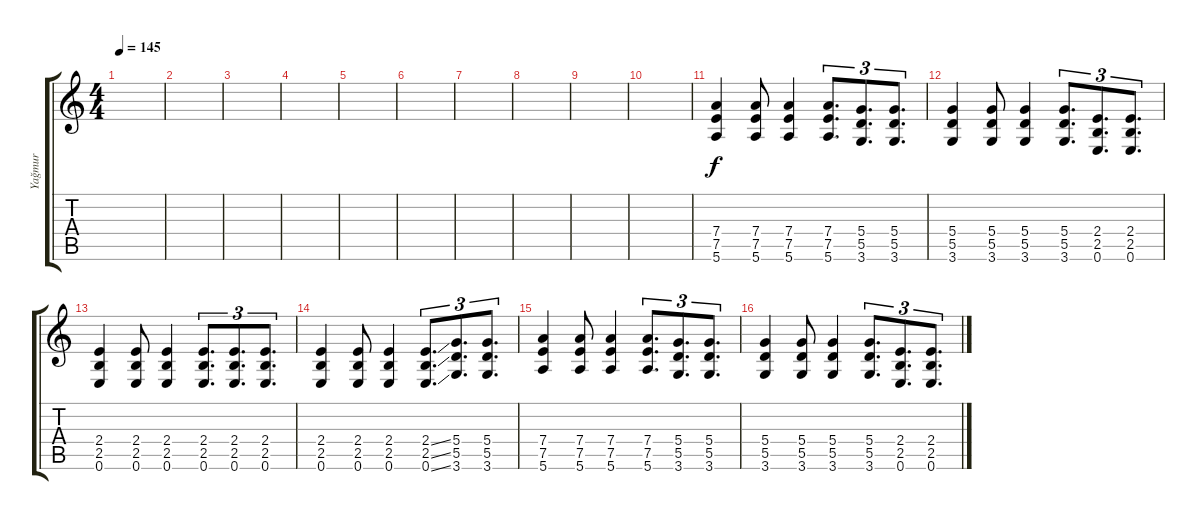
\track ("Yağmur" "Yağmur") {instrument distortionguitar}
\staff {score tabs}
\tuning (E4 B3 G3 D3 A2 E2) {hide}
\ts (4 4)
\tempo 145
\clef g2
\ks c
|
|
|
|
|
|
|
|
|
|
(7.4 7.5 5.6).4 (7.4 7.5 5.6).8 (7.4 7.5 5.6).4 (7.4 7.5 5.6).8{d tu (3 2) beam merge} (5.4 5.5 3.6).8{d tu (3 2)} (5.4 5.5 3.6).8{d tu (3 2)} |
(5.4 5.5 3.6).4 (5.4 5.5 3.6).8 (5.4 5.5 3.6).4 (5.4 5.5 3.6).8{d tu (3 2) beam merge} (2.4 2.5 0.6).8{d tu (3 2)} (2.4 2.5 0.6).8{d tu (3 2)} |
(2.4 2.5 0.6).4 (2.4 2.5 0.6).8 (2.4 2.5 0.6).4 (2.4 2.5 0.6).8{d tu (3 2) beam merge} (2.4 2.5 0.6).8{d tu (3 2)} (2.4 2.5 0.6).8{d tu (3 2)} |
(2.4 2.5 0.6).4 (2.4 2.5 0.6).8 (2.4 2.5 0.6).4 (2.4{ss} 2.5{ss} 0.6{ss}).8{d tu (3 2) beam merge} (5.4 5.5 3.6).8{d tu (3 2)} (5.4 5.5 3.6).8{d tu (3 2)} |
(7.4 7.5 5.6).4 (7.4 7.5 5.6).8 (7.4 7.5 5.6).4 (7.4 7.5 5.6).8{d tu (3 2) beam merge} (5.4 5.5 3.6).8{d tu (3 2)} (5.4 5.5 3.6).8{d tu (3 2)} |
(5.4 5.5 3.6).4 (5.4 5.5 3.6).8 (5.4 5.5 3.6).4 (5.4 5.5 3.6).8{d tu (3 2) beam merge} (2.4 2.5 0.6).8{d tu (3 2)} (2.4 2.5 0.6).8{d tu (3 2)}
